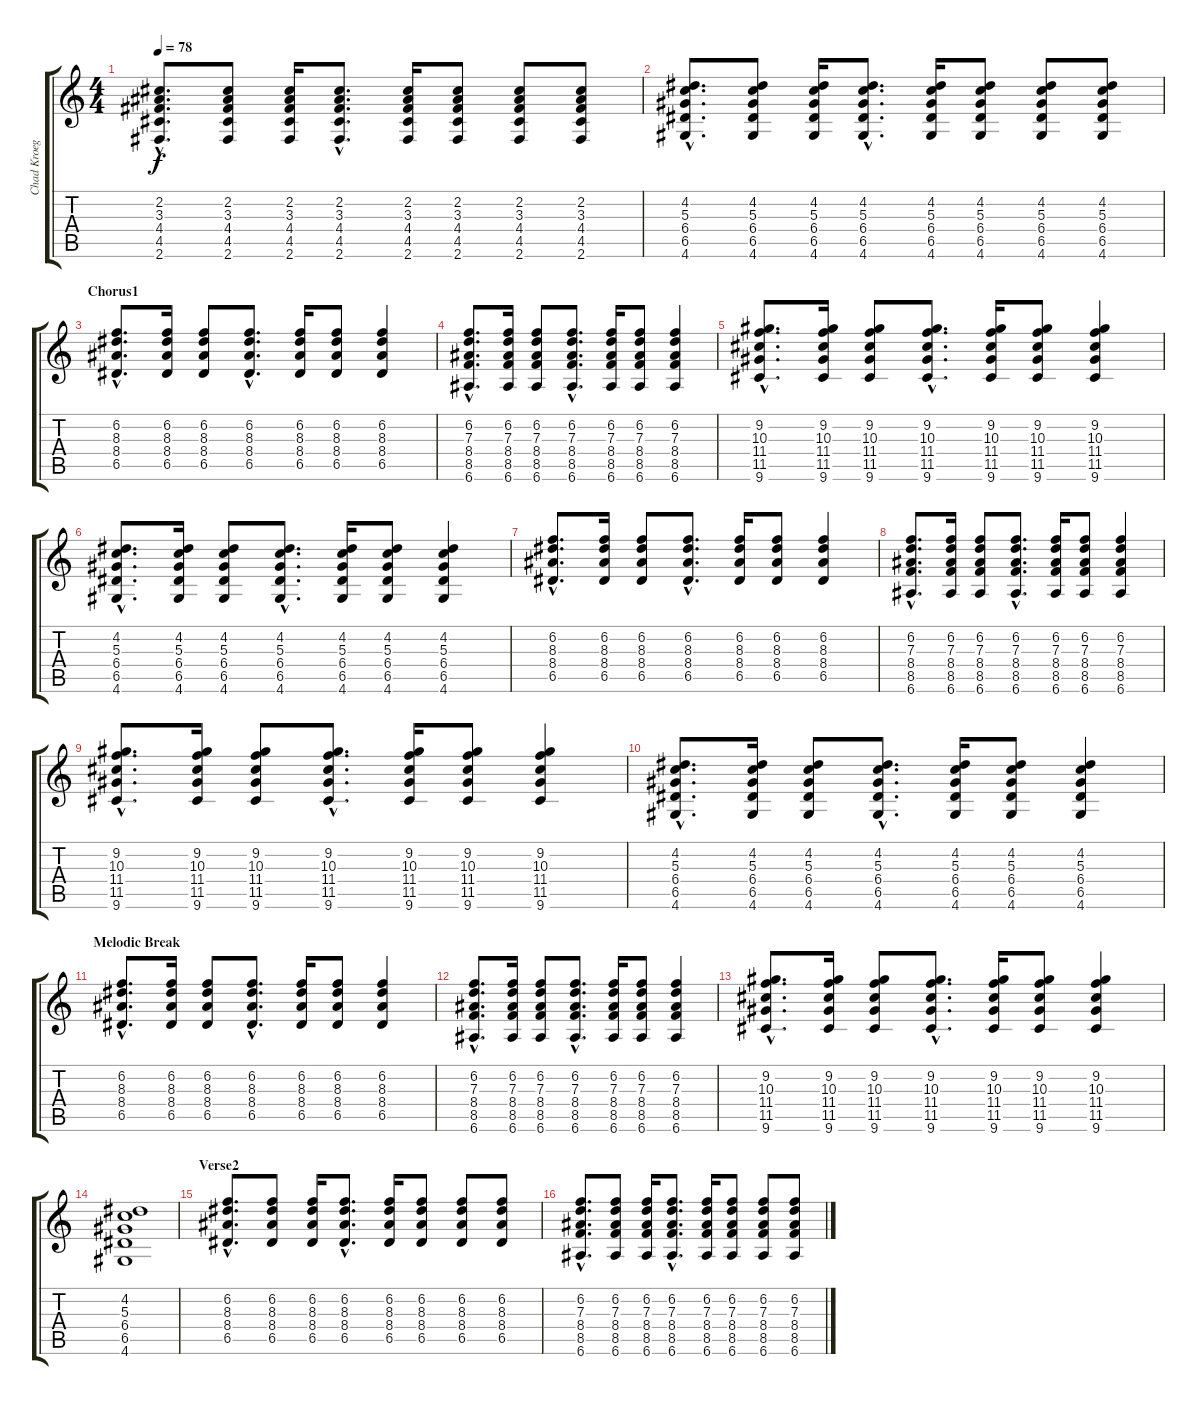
\track ("Chad Kroeger - Acoustic Guitar" "Chad Kroeg") {instrument acousticguitarsteel}
\staff {score tabs}
\tuning (E4 B3 G3 D3 A2 E2) {hide}
\ts (4 4)
\tempo 78
\clef g2
\ks c
(2.2{hac} 3.3{hac} 4.4{hac} 4.5{hac} 2.6{hac}).8{d dy f} (2.2 3.3 4.4 4.5 2.6).8 (2.2 3.3 4.4 4.5 2.6).16 (2.2{hac} 3.3{hac} 4.4{hac} 4.5{hac} 2.6{hac}).8{d} (2.2 3.3 4.4 4.5 2.6).16 (2.2 3.3 4.4 4.5 2.6).8 (2.2 3.3 4.4 4.5 2.6).8 (2.2 3.3 4.4 4.5 2.6).8 |
(4.2{hac} 5.3{hac} 6.4{hac} 6.5{hac} 4.6{hac}).8{d} (4.2 5.3 6.4 6.5 4.6).8 (4.2 5.3 6.4 6.5 4.6).16 (4.2{hac} 5.3{hac} 6.4{hac} 6.5{hac} 4.6{hac}).8{d} (4.2 5.3 6.4 6.5 4.6).16 (4.2 5.3 6.4 6.5 4.6).8 (4.2 5.3 6.4 6.5 4.6).8 (4.2 5.3 6.4 6.5 4.6).8 |
\section ("" "Chorus1")
(6.2{hac} 8.3{hac} 8.4{hac} 6.5{hac}).8{d} (6.2 8.3 8.4 6.5).16 (6.2 8.3 8.4 6.5).8 (6.2{hac} 8.3{hac} 8.4{hac} 6.5{hac}).8{d} (6.2 8.3 8.4 6.5).16 (6.2 8.3 8.4 6.5).8 (6.2 8.3 8.4 6.5).4 |
(6.2{hac} 7.3{hac} 8.4{hac} 8.5{hac} 6.6{hac}).8{d} (6.2 7.3 8.4 8.5 6.6).16 (6.2 7.3 8.4 8.5 6.6).8 (6.2{hac} 7.3{hac} 8.4{hac} 8.5{hac} 6.6{hac}).8{d} (6.2 7.3 8.4 8.5 6.6).16 (6.2 7.3 8.4 8.5 6.6).8 (6.2 7.3 8.4 8.5 6.6).4 |
(9.2{hac} 10.3{hac} 11.4{hac} 11.5{hac} 9.6{hac}).8{d} (9.2 10.3 11.4 11.5 9.6).16 (9.2 10.3 11.4 11.5 9.6).8 (9.2{hac} 10.3{hac} 11.4{hac} 11.5{hac} 9.6{hac}).8{d} (9.2 10.3 11.4 11.5 9.6).16 (9.2 10.3 11.4 11.5 9.6).8 (9.2 10.3 11.4 11.5 9.6).4 |
(4.2{hac} 5.3{hac} 6.4{hac} 6.5{hac} 4.6{hac}).8{d} (4.2 5.3 6.4 6.5 4.6).16 (4.2 5.3 6.4 6.5 4.6).8 (4.2{hac} 5.3{hac} 6.4{hac} 6.5{hac} 4.6{hac}).8{d} (4.2 5.3 6.4 6.5 4.6).16 (4.2 5.3 6.4 6.5 4.6).8 (4.2 5.3 6.4 6.5 4.6).4 |
(6.2{hac} 8.3{hac} 8.4{hac} 6.5{hac}).8{d} (6.2 8.3 8.4 6.5).16 (6.2 8.3 8.4 6.5).8 (6.2{hac} 8.3{hac} 8.4{hac} 6.5{hac}).8{d} (6.2 8.3 8.4 6.5).16 (6.2 8.3 8.4 6.5).8 (6.2 8.3 8.4 6.5).4 |
(6.2{hac} 7.3{hac} 8.4{hac} 8.5{hac} 6.6{hac}).8{d} (6.2 7.3 8.4 8.5 6.6).16 (6.2 7.3 8.4 8.5 6.6).8 (6.2{hac} 7.3{hac} 8.4{hac} 8.5{hac} 6.6{hac}).8{d} (6.2 7.3 8.4 8.5 6.6).16 (6.2 7.3 8.4 8.5 6.6).8 (6.2 7.3 8.4 8.5 6.6).4 |
(9.2{hac} 10.3{hac} 11.4{hac} 11.5{hac} 9.6{hac}).8{d} (9.2 10.3 11.4 11.5 9.6).16 (9.2 10.3 11.4 11.5 9.6).8 (9.2{hac} 10.3{hac} 11.4{hac} 11.5{hac} 9.6{hac}).8{d} (9.2 10.3 11.4 11.5 9.6).16 (9.2 10.3 11.4 11.5 9.6).8 (9.2 10.3 11.4 11.5 9.6).4 |
(4.2{hac} 5.3{hac} 6.4{hac} 6.5{hac} 4.6{hac}).8{d} (4.2 5.3 6.4 6.5 4.6).16 (4.2 5.3 6.4 6.5 4.6).8 (4.2{hac} 5.3{hac} 6.4{hac} 6.5{hac} 4.6{hac}).8{d} (4.2 5.3 6.4 6.5 4.6).16 (4.2 5.3 6.4 6.5 4.6).8 (4.2 5.3 6.4 6.5 4.6).4 |
\section ("" "Melodic Break")
(6.2{hac} 8.3{hac} 8.4{hac} 6.5{hac}).8{d} (6.2 8.3 8.4 6.5).16 (6.2 8.3 8.4 6.5).8 (6.2{hac} 8.3{hac} 8.4{hac} 6.5{hac}).8{d} (6.2 8.3 8.4 6.5).16 (6.2 8.3 8.4 6.5).8 (6.2 8.3 8.4 6.5).4 |
(6.2{hac} 7.3{hac} 8.4{hac} 8.5{hac} 6.6{hac}).8{d} (6.2 7.3 8.4 8.5 6.6).16 (6.2 7.3 8.4 8.5 6.6).8 (6.2{hac} 7.3{hac} 8.4{hac} 8.5{hac} 6.6{hac}).8{d} (6.2 7.3 8.4 8.5 6.6).16 (6.2 7.3 8.4 8.5 6.6).8 (6.2 7.3 8.4 8.5 6.6).4 |
(9.2{hac} 10.3{hac} 11.4{hac} 11.5{hac} 9.6{hac}).8{d} (9.2 10.3 11.4 11.5 9.6).16 (9.2 10.3 11.4 11.5 9.6).8 (9.2{hac} 10.3{hac} 11.4{hac} 11.5{hac} 9.6{hac}).8{d} (9.2 10.3 11.4 11.5 9.6).16 (9.2 10.3 11.4 11.5 9.6).8 (9.2 10.3 11.4 11.5 9.6).4 |
(4.2 5.3 6.4 6.5 4.6).1 |
\section ("" "Verse2")
(6.2{hac} 8.3{hac} 8.4{hac} 6.5{hac}).8{d} (6.2 8.3 8.4 6.5).8 (6.2 8.3 8.4 6.5).16 (6.2{hac} 8.3{hac} 8.4{hac} 6.5{hac}).8{d} (6.2 8.3 8.4 6.5).16 (6.2 8.3 8.4 6.5).8 (6.2 8.3 8.4 6.5).8 (6.2 8.3 8.4 6.5).8 |
(6.2{hac} 7.3{hac} 8.4{hac} 8.5{hac} 6.6{hac}).8{d} (6.2 7.3 8.4 8.5 6.6).8 (6.2 7.3 8.4 8.5 6.6).16 (6.2{hac} 7.3{hac} 8.4{hac} 8.5{hac} 6.6{hac}).8{d} (6.2 7.3 8.4 8.5 6.6).16 (6.2 7.3 8.4 8.5 6.6).8 (6.2 7.3 8.4 8.5 6.6).8 (6.2 7.3 8.4 8.5 6.6).8
